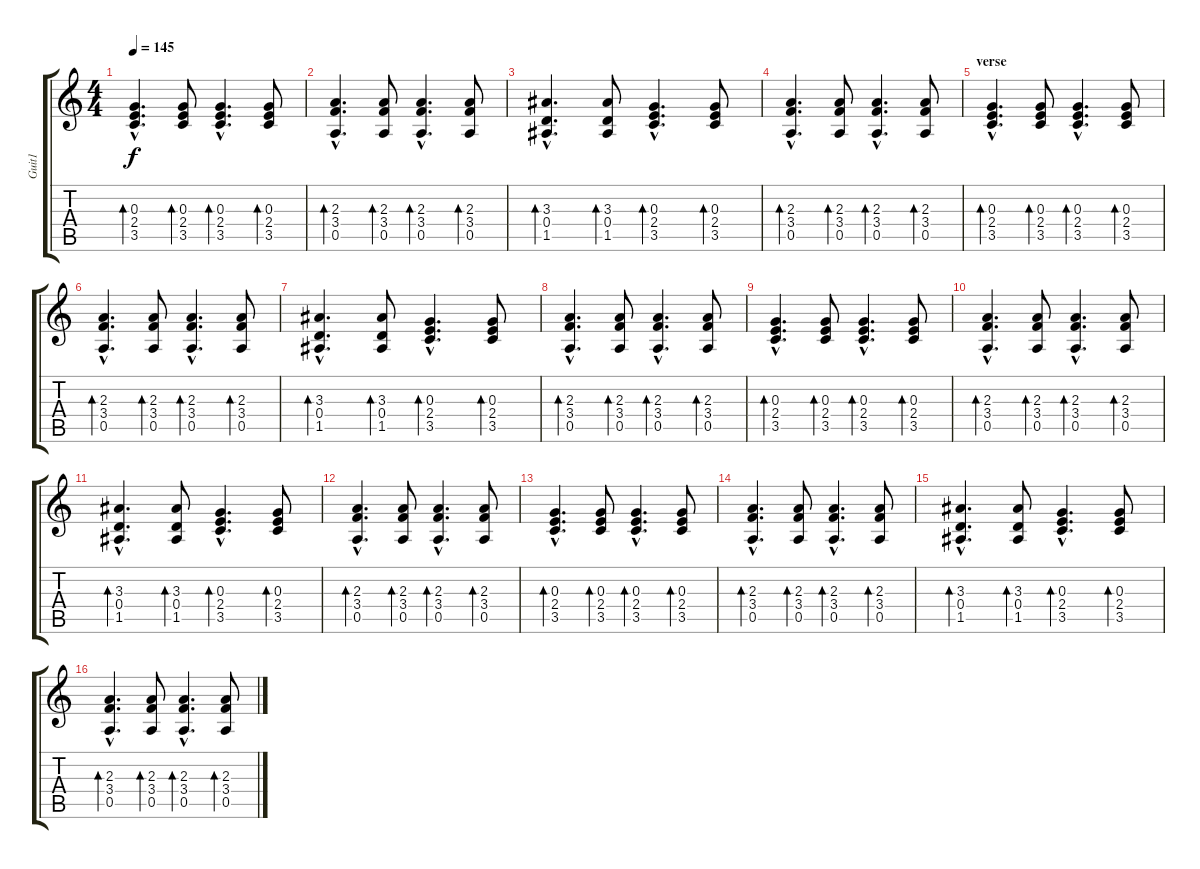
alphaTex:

\track ("Guit1" "Guit1") {instrument acousticguitarsteel}
\staff {score tabs}
\tuning (E4 B3 G3 D3 A2 E2) {hide}
\ts (4 4)
\tempo 145
\clef g2
\ks c
(0.3{hac} 2.4{hac} 3.5{hac}).4{d bd 60 dy f} (0.3 2.4 3.5).8{bd 60} (0.3{hac} 2.4{hac} 3.5{hac}).4{d bd 60} (0.3 2.4 3.5).8{bd 60} |
(2.3{hac} 3.4{hac} 0.5{hac}).4{d bd 60} (2.3 3.4 0.5).8{bd 60} (2.3{hac} 3.4{hac} 0.5{hac}).4{d bd 60} (2.3 3.4 0.5).8{bd 60} |
(3.3{hac} 0.4{hac} 1.5{hac}).4{d bd 60} (3.3 0.4 1.5).8{bd 60} (0.3{hac} 2.4{hac} 3.5{hac}).4{d bd 60} (0.3 2.4 3.5).8{bd 60} |
(2.3{hac} 3.4{hac} 0.5{hac}).4{d bd 60} (2.3 3.4 0.5).8{bd 60} (2.3{hac} 3.4{hac} 0.5{hac}).4{d bd 60} (2.3 3.4 0.5).8{bd 60} |
\section ("" "verse")
(0.3{hac} 2.4{hac} 3.5{hac}).4{d bd 60} (0.3 2.4 3.5).8{bd 60} (0.3{hac} 2.4{hac} 3.5{hac}).4{d bd 60} (0.3 2.4 3.5).8{bd 60} |
(2.3{hac} 3.4{hac} 0.5{hac}).4{d bd 60} (2.3 3.4 0.5).8{bd 60} (2.3{hac} 3.4{hac} 0.5{hac}).4{d bd 60} (2.3 3.4 0.5).8{bd 60} |
(3.3{hac} 0.4{hac} 1.5{hac}).4{d bd 60} (3.3 0.4 1.5).8{bd 60} (0.3{hac} 2.4{hac} 3.5{hac}).4{d bd 60} (0.3 2.4 3.5).8{bd 60} |
(2.3{hac} 3.4{hac} 0.5{hac}).4{d bd 60} (2.3 3.4 0.5).8{bd 60} (2.3{hac} 3.4{hac} 0.5{hac}).4{d bd 60} (2.3 3.4 0.5).8{bd 60} |
(0.3{hac} 2.4{hac} 3.5{hac}).4{d bd 60} (0.3 2.4 3.5).8{bd 60} (0.3{hac} 2.4{hac} 3.5{hac}).4{d bd 60} (0.3 2.4 3.5).8{bd 60} |
(2.3{hac} 3.4{hac} 0.5{hac}).4{d bd 60} (2.3 3.4 0.5).8{bd 60} (2.3{hac} 3.4{hac} 0.5{hac}).4{d bd 60} (2.3 3.4 0.5).8{bd 60} |
(3.3{hac} 0.4{hac} 1.5{hac}).4{d bd 60} (3.3 0.4 1.5).8{bd 60} (0.3{hac} 2.4{hac} 3.5{hac}).4{d bd 60} (0.3 2.4 3.5).8{bd 60} |
(2.3{hac} 3.4{hac} 0.5{hac}).4{d bd 60} (2.3 3.4 0.5).8{bd 60} (2.3{hac} 3.4{hac} 0.5{hac}).4{d bd 60} (2.3 3.4 0.5).8{bd 60} |
(0.3{hac} 2.4{hac} 3.5{hac}).4{d bd 60} (0.3 2.4 3.5).8{bd 60} (0.3{hac} 2.4{hac} 3.5{hac}).4{d bd 60} (0.3 2.4 3.5).8{bd 60} |
(2.3{hac} 3.4{hac} 0.5{hac}).4{d bd 60} (2.3 3.4 0.5).8{bd 60} (2.3{hac} 3.4{hac} 0.5{hac}).4{d bd 60} (2.3 3.4 0.5).8{bd 60} |
(3.3{hac} 0.4{hac} 1.5{hac}).4{d bd 60} (3.3 0.4 1.5).8{bd 60} (0.3{hac} 2.4{hac} 3.5{hac}).4{d bd 60} (0.3 2.4 3.5).8{bd 60} |
(2.3{hac} 3.4{hac} 0.5{hac}).4{d bd 60} (2.3 3.4 0.5).8{bd 60} (2.3{hac} 3.4{hac} 0.5{hac}).4{d bd 60} (2.3 3.4 0.5).8{bd 60}
